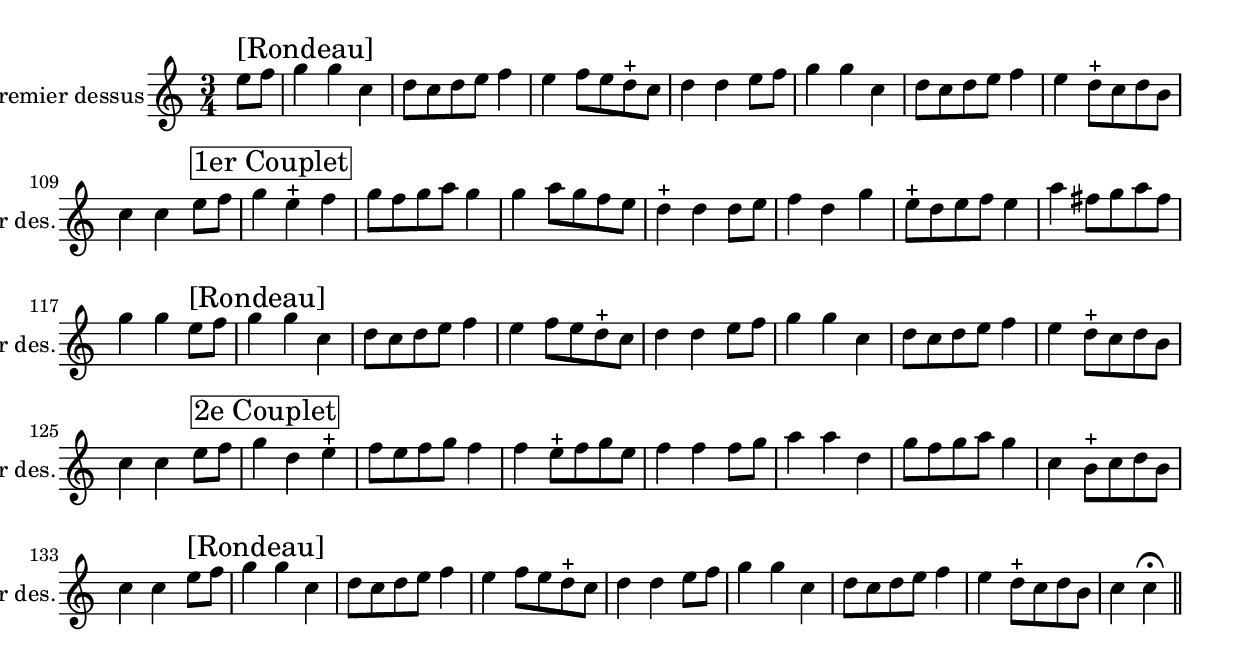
\version "2.17.7"

\context Voice = "premier_dessus"


\relative c'' { 
	\set Staff.instrumentName = \markup { \column { "Premier dessus" } }
	\set Staff.midiInstrument = "recorder"
	\set Staff.shortInstrumentName =#"1er des."
	\set Staff.bgcolor = blue
	
  		\time 3/4
  		\clef treble 
                \key c \major
                
                \set Score.currentBarNumber = #102
                \partial 4 
                
                
                e8^ \markup {\fontsize #2 {"[Rondeau]"}} f | 
                g4 g c, | d8 c d e f4 | e f8 e d-+ c | d4 d e8 f | 
                g4 g c, |  d8 c d e f4 | 
%108
	e4 d8-+ c d b | c4 c 
	e8^ \markup \box {\fontsize #2 {"1er Couplet"}} f | g4 e-+ f 
%111
	g8 f g a g4 | g a8 g f e | d4-+ d d8 e | f4 d g |
%115
	e8-+ d e f e4 | a fis8 g a fis | 
	g4 g e8^ \markup {\fontsize #2 {"[Rondeau]"}} f | 
	g4 g c, | d8 c d e f4 | e f8 e d-+ c |
%121
	d4 d e8 f | g4 g c, | d8 c d e f4 | e4 d8-+ c d b | c4 c
	e8^ \markup \box {\fontsize #2 {"2e Couplet"}} f | g4 d e-+ | f8 e f g f4
%128
	f e8-+ f g e | f4 f f8 g | a4 a d, | g8 f g a g4 | c, b8-+ c d b |
	c4 c e8^ \markup {\fontsize #2 {"[Rondeau]"}} f | g4 g c, |
%135
	d8 c d e f4 | e f8 e d-+ c | d4 d e8 f | g4 g c, | d8 c d e f4 | 
	e d8-+ c d b | c4 c \fermata \bar "||"
	
		
		
%	d2\segno \bar "||" \break

	
	
%a4^ \markup \box {\fontsize #2 {"2e Couplet"}} b2 cis4

%	e2 \segno \bar "||"s s %\break
%	\mark \markup   {\musicglyph #"scripts.segno"} \bar "||"


%	d2 %\break %s s %^\markup \bold \italic "[fin}"
                
                
                
                
                
                
                
                
                
                
                
                
                
} 
       
              
